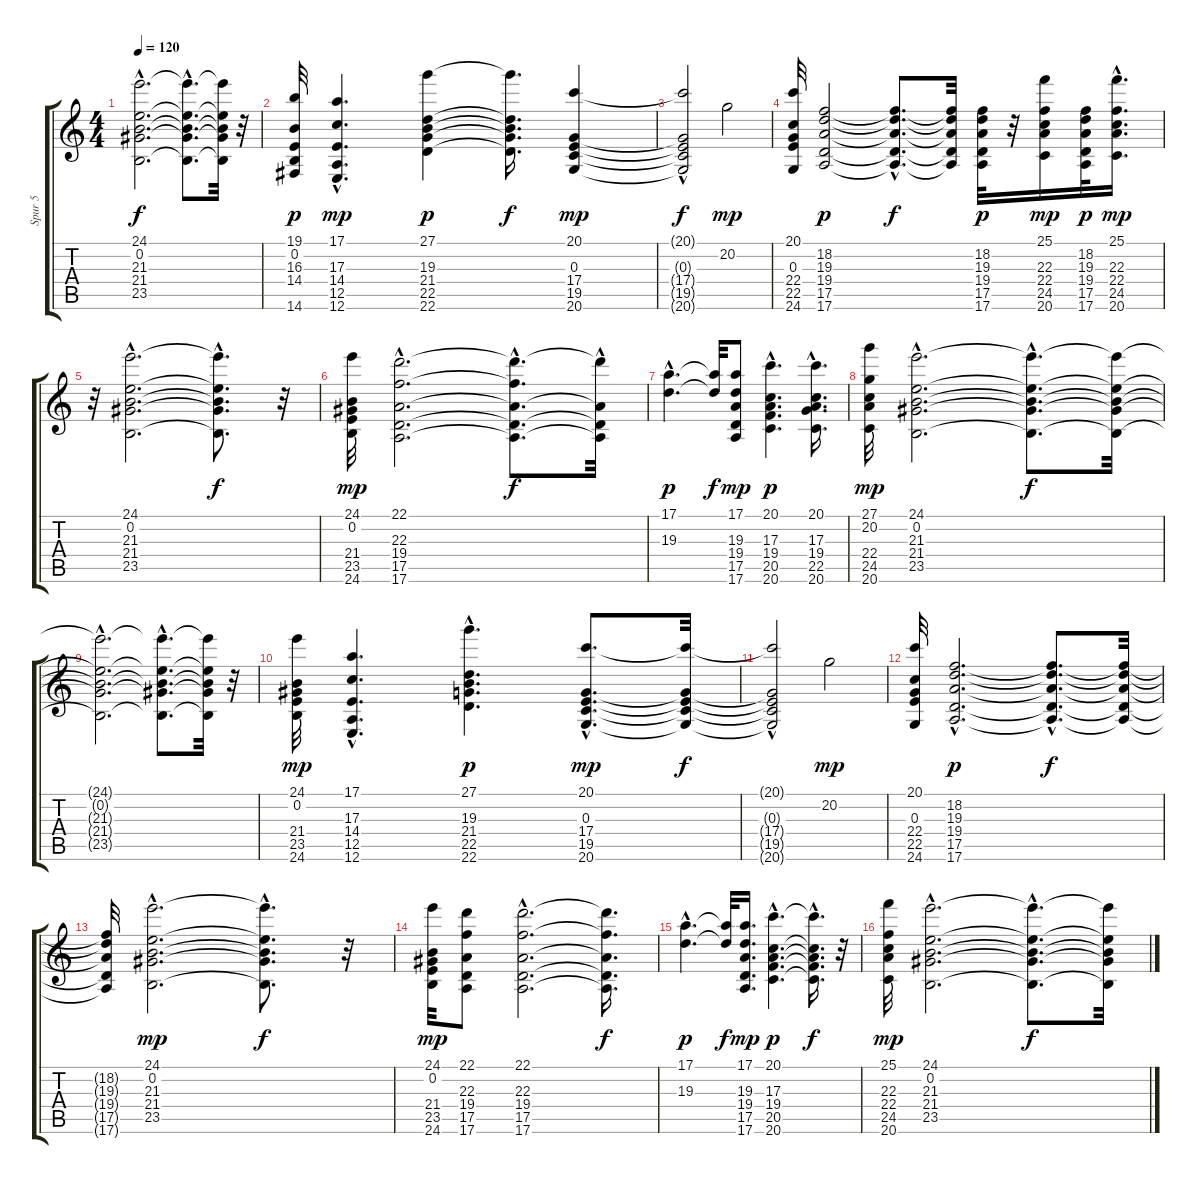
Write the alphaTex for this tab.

\track ("Spur 5" "Spur 5") {instrument stringensemble2}
\staff {score tabs}
\tuning (E4 B3 G3 D3 A2 E2) {hide}
\ts (4 4)
\tempo 120
\clef g2
\ks c
(24.1{hac t} 0.2{hac t} 21.3{hac t} 21.4{hac t} 23.5{hac t}).2{d dy f} (24.1{hac t} 0.2{hac t} 21.3{hac t} 21.4{hac t} 23.5{hac t}).8{d} (24.1{t} 0.2{t} 21.3{t} 21.4{t} 23.5{t}).32 r.32 |
(19.1 0.2 16.3 14.4 14.6).32{dy p} (17.1{hac} 17.3{hac} 14.4{hac} 12.5{hac} 12.6{hac}).4{d dy mp} (27.1 19.3 21.4 22.5 22.6).4{dy p} (27.1{t} 19.3{t} 21.4{t} 22.5{t} 22.6{t}).16{d dy f} (20.1 0.3 17.4 19.5 20.6).4{dy mp} |
(20.1{hac t} 0.3{hac t} 17.4{hac t} 19.5{hac t} 20.6{hac t}).2{dy f} 20.2.2{dy mp} |
(20.1 0.3 22.4 22.5 24.6).32 (18.2 19.3 19.4 17.5 17.6).2{dy p} (18.2{hac t} 19.3{hac t} 19.4{hac t} 17.5{hac t} 17.6{hac t}).8{d dy f} (18.2{t} 19.3{t} 19.4{t} 17.5{t} 17.6{t}).32 (18.2 19.3 19.4 17.5 17.6).32{dy p} r.32 (25.1 22.3 22.4 24.5 20.6).16{dy mp} (18.2 19.3 19.4 17.5 17.6).32{dy p} (25.1{hac} 22.3{hac} 22.4{hac} 24.5{hac} 20.6{hac}).16{d dy mp} |
r.32 (24.1{hac} 0.2{hac} 21.3{hac} 21.4{hac} 23.5{hac}).2{d} (24.1{hac t} 0.2{hac t} 21.3{hac t} 21.4{hac t} 23.5{hac t}).8{d dy f} r.32 |
(24.1 0.2 21.4 23.5 24.6).32{dy mp} (22.1{hac} 22.3{hac} 19.4{hac} 17.5{hac} 17.6{hac}).2{d} (22.1{hac t} 22.3{hac t} 19.4{hac t} 17.5{hac t} 17.6{hac t}).8{d dy f} (22.1{t} 19.4{hac t} 17.5{hac t} 17.6{hac t}).32 |
(17.1{hac} 19.3{hac}).4{d dy p} (17.1{t} 19.3{t}).32{dy f} (17.1 19.3 19.4 17.5 17.6).8{dy mp} (20.1{hac} 17.3{hac} 19.4{hac} 20.5{hac} 20.6{hac}).4{d dy p} (20.1{hac} 17.3 19.4 22.5 20.6).16{d} |
(27.1 20.2 22.4 24.5 20.6).32{dy mp} (24.1{hac} 0.2{hac} 21.3{hac} 21.4{hac} 23.5{hac}).2{d} (24.1{hac t} 0.2{hac t} 21.3{hac t} 21.4{hac t} 23.5{hac t}).8{d dy f} (24.1{t} 0.2{t} 21.3{t} 21.4{t} 23.5{t}).32 |
(24.1{hac t} 0.2{hac t} 21.3{hac t} 21.4{hac t} 23.5{hac t}).2{d} (24.1{hac t} 0.2{hac t} 21.3{hac t} 21.4{hac t} 23.5{hac t}).8{d} (24.1{t} 0.2{t} 21.3{t} 21.4{t} 23.5{t}).32 r.32 |
(24.1 0.2 21.4 23.5 24.6).32{dy mp} (17.1{hac} 17.3{hac} 14.4{hac} 12.5{hac} 12.6{hac}).4{d} (27.1{hac} 19.3{hac} 21.4{hac} 22.5{hac} 22.6{hac}).4{d dy p} (20.1{hac} 0.3{hac} 17.4{hac} 19.5{hac} 20.6{hac}).8{d dy mp} (20.1{t} 0.3{t} 17.4{t} 19.5{t} 20.6{t}).32{dy f} |
(20.1{t} 0.3{hac t} 17.4{hac t} 19.5{hac t} 20.6{hac t}).2 20.2.2{dy mp} |
(20.1 0.3 22.4 22.5 24.6).32 (18.2{hac} 19.3{hac} 19.4{hac} 17.5{hac} 17.6{hac}).2{d dy p} (18.2{hac t} 19.3{hac t} 19.4{hac t} 17.5{hac t} 17.6{hac t}).8{d dy f} (18.2{t} 19.3{t} 19.4{t} 17.5{t} 17.6{t}).32 |
(18.2{t} 19.3{t} 19.4{t} 17.5{t} 17.6{t}).32 (24.1{hac} 0.2{hac} 21.3{hac} 21.4{hac} 23.5{hac}).2{d dy mp} (24.1{hac t} 0.2{hac t} 21.3{hac t} 21.4{hac t} 23.5{hac t}).8{d dy f} r.32 |
(24.1 0.2 21.4 23.5 24.6).32{dy mp} (22.1 22.3 19.4 17.5 17.6).8 (22.1{hac} 22.3{hac} 19.4{hac} 17.5{hac} 17.6{hac}).2{d} (22.1{t} 22.3{t} 19.4{t} 17.5{t} 17.6{t}).16{d dy f} |
(17.1{hac} 19.3{hac}).4{d dy p} (17.1{t} 19.3{t}).32{dy f} (17.1 19.3 19.4 17.5 17.6).16{d dy mp} (20.1{hac} 17.3{hac} 19.4{hac} 20.5{hac} 20.6{hac}).4{d dy p} (20.1{hac t} 17.3{hac t} 19.4{hac t} 20.5{hac t} 20.6{hac t}).16{d dy f} r.32 |
(25.1 22.3 22.4 24.5 20.6).32{dy mp} (24.1{hac} 0.2{hac} 21.3{hac} 21.4{hac} 23.5{hac}).2{d} (24.1{hac t} 0.2{hac t} 21.3{hac t} 21.4{hac t} 23.5{hac t}).8{d dy f} (24.1{t} 0.2{t} 21.3{t} 21.4{t} 23.5{t}).32
